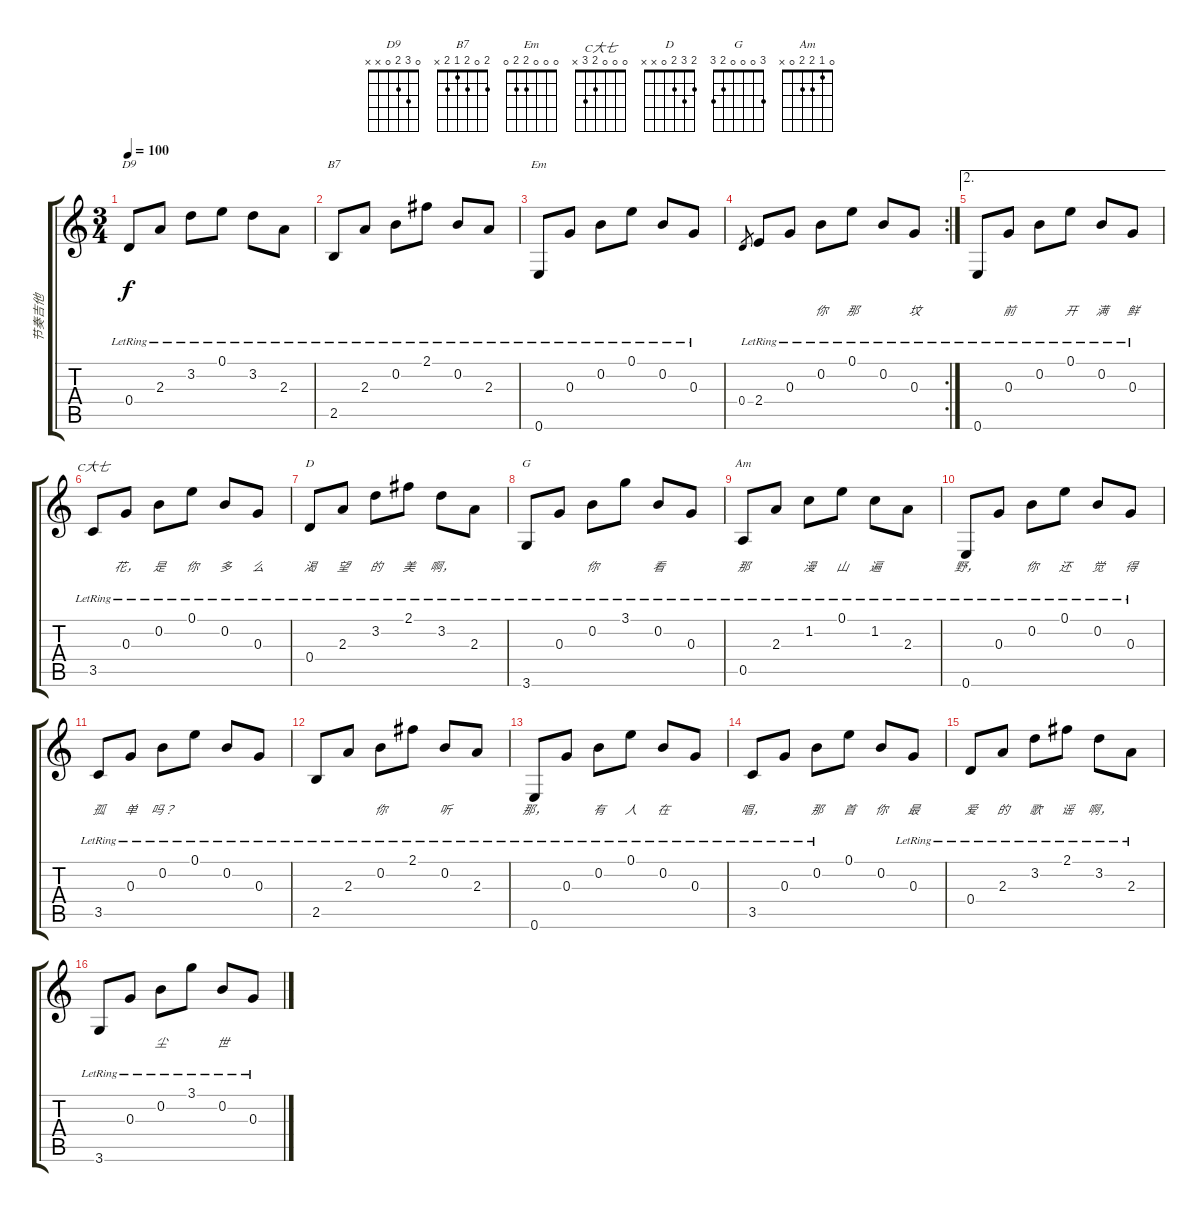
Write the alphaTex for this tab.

\track ("节奏吉他" "节奏吉他") {instrument acousticguitarsteel}
\staff {score tabs}
\tuning (E4 B3 G3 D3 A2 E2) {hide}
\chord ("D9" 0 3 2 0 x x)
\chord ("B7" 2 0 2 1 2 x)
\chord ("Em" 0 0 0 2 2 0)
\chord ("C大七" 0 0 0 2 3 x)
\chord ("D" 2 3 2 0 x x)
\chord ("G" 3 0 0 0 2 3)
\chord ("Am" 0 1 2 2 0 x)
\ts (3 4)
\tempo 100
\clef g2
\ks c
0.4{lr}.8{ch "D9" lyrics (0 "") lyrics (1 "") lyrics (2 "") lyrics (3 "") lyrics (4 "") dy f} 2.3{lr}.8{lyrics (0 "") lyrics (1 "") lyrics (2 "") lyrics (3 "") lyrics (4 "")} 3.2{lr}.8{lyrics (0 "") lyrics (1 "") lyrics (2 "") lyrics (3 "") lyrics (4 "")} 0.1{lr}.8{lyrics (0 "") lyrics (1 "") lyrics (2 "") lyrics (3 "") lyrics (4 "")} 3.2{lr}.8{lyrics (0 "") lyrics (1 "") lyrics (2 "") lyrics (3 "") lyrics (4 "")} 2.3{lr}.8{lyrics (0 "") lyrics (1 "") lyrics (2 "") lyrics (3 "") lyrics (4 "")} |
2.5{lr}.8{ch "B7" lyrics (0 "") lyrics (1 "") lyrics (2 "") lyrics (3 "") lyrics (4 "")} 2.3{lr}.8{lyrics (0 "") lyrics (1 "") lyrics (2 "") lyrics (3 "") lyrics (4 "")} 0.2{lr}.8{lyrics (0 "") lyrics (1 "") lyrics (2 "") lyrics (3 "") lyrics (4 "")} 2.1{lr}.8{lyrics (0 "") lyrics (1 "") lyrics (2 "") lyrics (3 "") lyrics (4 "")} 0.2{lr}.8{lyrics (0 "") lyrics (1 "") lyrics (2 "") lyrics (3 "") lyrics (4 "")} 2.3{lr}.8{lyrics (0 "") lyrics (1 "") lyrics (2 "") lyrics (3 "") lyrics (4 "")} |
0.6{lr}.8{ch "Em" lyrics (0 "") lyrics (1 "") lyrics (2 "") lyrics (3 "") lyrics (4 "")} 0.3{lr}.8{lyrics (0 "") lyrics (1 "") lyrics (2 "") lyrics (3 "") lyrics (4 "")} 0.2{lr}.8{lyrics (0 "") lyrics (1 "") lyrics (2 "") lyrics (3 "") lyrics (4 "")} 0.1{lr}.8{lyrics (0 "") lyrics (1 "") lyrics (2 "") lyrics (3 "") lyrics (4 "")} 0.2{lr}.8{lyrics (0 "") lyrics (1 "") lyrics (2 "") lyrics (3 "") lyrics (4 "")} 0.3{lr}.8{lyrics (0 "") lyrics (1 "") lyrics (2 "") lyrics (3 "") lyrics (4 "")} |
\rc 2
0.4.8{lyrics (0 "") lyrics (1 "") lyrics (2 "") lyrics (3 "") lyrics (4 "") gr} 2.4{lr}.8{lyrics (0 "") lyrics (1 "") lyrics (2 "") lyrics (3 "") lyrics (4 "")} 0.3{lr}.8{lyrics (0 "") lyrics (1 "") lyrics (2 "") lyrics (3 "") lyrics (4 "")} 0.2{lr}.8{lyrics (0 "你") lyrics (1 "") lyrics (2 "") lyrics (3 "") lyrics (4 "")} 0.1{lr}.8{lyrics (0 "那") lyrics (1 "") lyrics (2 "") lyrics (3 "") lyrics (4 "")} 0.2{lr}.8{lyrics (0 "") lyrics (1 "") lyrics (2 "") lyrics (3 "") lyrics (4 "")} 0.3{lr}.8{lyrics (0 "坟") lyrics (1 "") lyrics (2 "") lyrics (3 "") lyrics (4 "")} |
\ae 2
0.6{lr}.8{lyrics (0 "") lyrics (1 "") lyrics (2 "") lyrics (3 "") lyrics (4 "")} 0.3{lr}.8{lyrics (0 "前") lyrics (1 "") lyrics (2 "") lyrics (3 "") lyrics (4 "")} 0.2{lr}.8{lyrics (0 "") lyrics (1 "") lyrics (2 "") lyrics (3 "") lyrics (4 "")} 0.1{lr}.8{lyrics (0 "开") lyrics (1 "") lyrics (2 "") lyrics (3 "") lyrics (4 "")} 0.2{lr}.8{lyrics (0 "满") lyrics (1 "") lyrics (2 "") lyrics (3 "") lyrics (4 "")} 0.3{lr}.8{lyrics (0 "鲜") lyrics (1 "") lyrics (2 "") lyrics (3 "") lyrics (4 "")} |
3.5{lr}.8{ch "C大七" lyrics (0 "") lyrics (1 "") lyrics (2 "") lyrics (3 "") lyrics (4 "")} 0.3{lr}.8{lyrics (0 "花，") lyrics (1 "") lyrics (2 "") lyrics (3 "") lyrics (4 "")} 0.2{lr}.8{lyrics (0 "是") lyrics (1 "") lyrics (2 "") lyrics (3 "") lyrics (4 "")} 0.1{lr}.8{lyrics (0 "你") lyrics (1 "") lyrics (2 "") lyrics (3 "") lyrics (4 "")} 0.2{lr}.8{lyrics (0 "多") lyrics (1 "") lyrics (2 "") lyrics (3 "") lyrics (4 "")} 0.3{lr}.8{lyrics (0 "么") lyrics (1 "") lyrics (2 "") lyrics (3 "") lyrics (4 "")} |
0.4{lr}.8{ch "D" lyrics (0 "渴") lyrics (1 "") lyrics (2 "") lyrics (3 "") lyrics (4 "")} 2.3{lr}.8{lyrics (0 "望") lyrics (1 "") lyrics (2 "") lyrics (3 "") lyrics (4 "")} 3.2{lr}.8{lyrics (0 "的") lyrics (1 "") lyrics (2 "") lyrics (3 "") lyrics (4 "")} 2.1{lr}.8{lyrics (0 "美") lyrics (1 "") lyrics (2 "") lyrics (3 "") lyrics (4 "")} 3.2{lr}.8{lyrics (0 "啊，") lyrics (1 "") lyrics (2 "") lyrics (3 "") lyrics (4 "")} 2.3{lr}.8{lyrics (0 "") lyrics (1 "") lyrics (2 "") lyrics (3 "") lyrics (4 "")} |
3.6{lr}.8{ch "G" lyrics (0 "") lyrics (1 "") lyrics (2 "") lyrics (3 "") lyrics (4 "")} 0.3{lr}.8{lyrics (0 "") lyrics (1 "") lyrics (2 "") lyrics (3 "") lyrics (4 "")} 0.2{lr}.8{lyrics (0 "你") lyrics (1 "") lyrics (2 "") lyrics (3 "") lyrics (4 "")} 3.1{lr}.8{lyrics (0 "") lyrics (1 "") lyrics (2 "") lyrics (3 "") lyrics (4 "")} 0.2{lr}.8{lyrics (0 "看") lyrics (1 "") lyrics (2 "") lyrics (3 "") lyrics (4 "")} 0.3{lr}.8{lyrics (0 "") lyrics (1 "") lyrics (2 "") lyrics (3 "") lyrics (4 "")} |
0.5{lr}.8{ch "Am" lyrics (0 "那") lyrics (1 "") lyrics (2 "") lyrics (3 "") lyrics (4 "")} 2.3{lr}.8{lyrics (0 "") lyrics (1 "") lyrics (2 "") lyrics (3 "") lyrics (4 "")} 1.2{lr}.8{lyrics (0 "漫") lyrics (1 "") lyrics (2 "") lyrics (3 "") lyrics (4 "")} 0.1{lr}.8{lyrics (0 "山") lyrics (1 "") lyrics (2 "") lyrics (3 "") lyrics (4 "")} 1.2{lr}.8{lyrics (0 "遍") lyrics (1 "") lyrics (2 "") lyrics (3 "") lyrics (4 "")} 2.3{lr}.8{lyrics (0 "") lyrics (1 "") lyrics (2 "") lyrics (3 "") lyrics (4 "")} |
0.6{lr}.8{lyrics (0 "野，") lyrics (1 "") lyrics (2 "") lyrics (3 "") lyrics (4 "")} 0.3{lr}.8{lyrics (0 "") lyrics (1 "") lyrics (2 "") lyrics (3 "") lyrics (4 "")} 0.2{lr}.8{lyrics (0 "你") lyrics (1 "") lyrics (2 "") lyrics (3 "") lyrics (4 "")} 0.1{lr}.8{lyrics (0 "还") lyrics (1 "") lyrics (2 "") lyrics (3 "") lyrics (4 "")} 0.2{lr}.8{lyrics (0 "觉") lyrics (1 "") lyrics (2 "") lyrics (3 "") lyrics (4 "")} 0.3{lr}.8{lyrics (0 "得") lyrics (1 "") lyrics (2 "") lyrics (3 "") lyrics (4 "")} |
3.5{lr}.8{lyrics (0 "孤") lyrics (1 "") lyrics (2 "") lyrics (3 "") lyrics (4 "")} 0.3{lr}.8{lyrics (0 "单") lyrics (1 "") lyrics (2 "") lyrics (3 "") lyrics (4 "")} 0.2{lr}.8{lyrics (0 "吗？") lyrics (1 "") lyrics (2 "") lyrics (3 "") lyrics (4 "")} 0.1{lr}.8{lyrics (0 "") lyrics (1 "") lyrics (2 "") lyrics (3 "") lyrics (4 "")} 0.2{lr}.8{lyrics (0 "") lyrics (1 "") lyrics (2 "") lyrics (3 "") lyrics (4 "")} 0.3{lr}.8{lyrics (0 "") lyrics (1 "") lyrics (2 "") lyrics (3 "") lyrics (4 "")} |
2.5{lr}.8{lyrics (0 "") lyrics (1 "") lyrics (2 "") lyrics (3 "") lyrics (4 "")} 2.3{lr}.8{lyrics (0 "") lyrics (1 "") lyrics (2 "") lyrics (3 "") lyrics (4 "")} 0.2{lr}.8{lyrics (0 "你") lyrics (1 "") lyrics (2 "") lyrics (3 "") lyrics (4 "")} 2.1{lr}.8{lyrics (0 "") lyrics (1 "") lyrics (2 "") lyrics (3 "") lyrics (4 "")} 0.2{lr}.8{lyrics (0 "听") lyrics (1 "") lyrics (2 "") lyrics (3 "") lyrics (4 "")} 2.3{lr}.8{lyrics (0 "") lyrics (1 "") lyrics (2 "") lyrics (3 "") lyrics (4 "")} |
0.6{lr}.8{lyrics (0 "那，") lyrics (1 "") lyrics (2 "") lyrics (3 "") lyrics (4 "")} 0.3{lr}.8{lyrics (0 "") lyrics (1 "") lyrics (2 "") lyrics (3 "") lyrics (4 "")} 0.2{lr}.8{lyrics (0 "有") lyrics (1 "") lyrics (2 "") lyrics (3 "") lyrics (4 "")} 0.1{lr}.8{lyrics (0 "人") lyrics (1 "") lyrics (2 "") lyrics (3 "") lyrics (4 "")} 0.2{lr}.8{lyrics (0 "在") lyrics (1 "") lyrics (2 "") lyrics (3 "") lyrics (4 "")} 0.3{lr}.8{lyrics (0 "") lyrics (1 "") lyrics (2 "") lyrics (3 "") lyrics (4 "")} |
3.5{lr}.8{lyrics (0 "唱，") lyrics (1 "") lyrics (2 "") lyrics (3 "") lyrics (4 "")} 0.3{lr}.8{lyrics (0 "") lyrics (1 "") lyrics (2 "") lyrics (3 "") lyrics (4 "")} 0.2{lr}.8{lyrics (0 "那") lyrics (1 "") lyrics (2 "") lyrics (3 "") lyrics (4 "")} 0.1.8{lyrics (0 "首") lyrics (1 "") lyrics (2 "") lyrics (3 "") lyrics (4 "")} 0.2.8{lyrics (0 "你") lyrics (1 "") lyrics (2 "") lyrics (3 "") lyrics (4 "")} 0.3{lr}.8{lyrics (0 "最") lyrics (1 "") lyrics (2 "") lyrics (3 "") lyrics (4 "")} |
0.4{lr}.8{lyrics (0 "爱") lyrics (1 "") lyrics (2 "") lyrics (3 "") lyrics (4 "")} 2.3{lr}.8{lyrics (0 "的") lyrics (1 "") lyrics (2 "") lyrics (3 "") lyrics (4 "")} 3.2{lr}.8{lyrics (0 "歌") lyrics (1 "") lyrics (2 "") lyrics (3 "") lyrics (4 "")} 2.1{lr}.8{lyrics (0 "谣") lyrics (1 "") lyrics (2 "") lyrics (3 "") lyrics (4 "")} 3.2{lr}.8{lyrics (0 "啊，") lyrics (1 "") lyrics (2 "") lyrics (3 "") lyrics (4 "")} 2.3{lr}.8{lyrics (0 "") lyrics (1 "") lyrics (2 "") lyrics (3 "") lyrics (4 "")} |
3.6{lr}.8{lyrics (0 "") lyrics (1 "") lyrics (2 "") lyrics (3 "") lyrics (4 "")} 0.3{lr}.8{lyrics (0 "") lyrics (1 "") lyrics (2 "") lyrics (3 "") lyrics (4 "")} 0.2{lr}.8{lyrics (0 "尘") lyrics (1 "") lyrics (2 "") lyrics (3 "") lyrics (4 "")} 3.1{lr}.8{lyrics (0 "") lyrics (1 "") lyrics (2 "") lyrics (3 "") lyrics (4 "")} 0.2{lr}.8{lyrics (0 "世") lyrics (1 "") lyrics (2 "") lyrics (3 "") lyrics (4 "")} 0.3{lr}.8{lyrics (0 "") lyrics (1 "") lyrics (2 "") lyrics (3 "") lyrics (4 "")}
